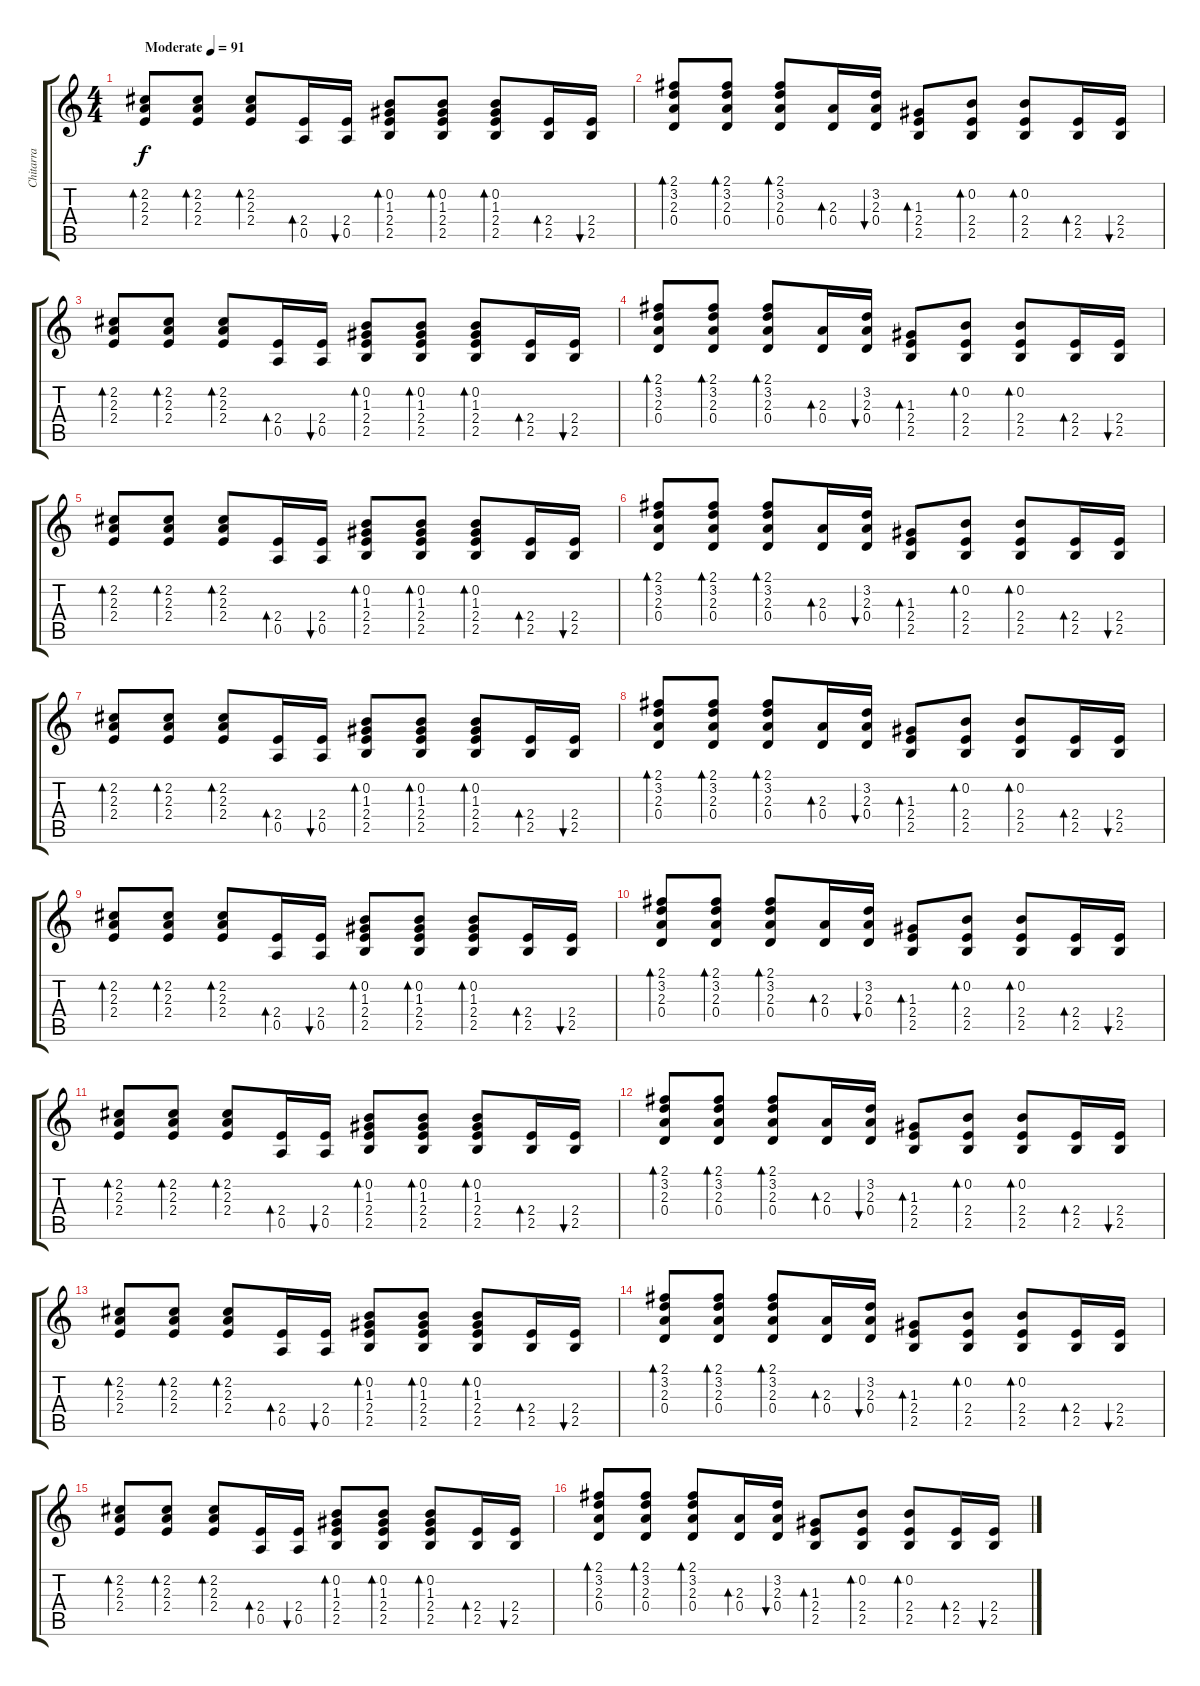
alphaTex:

\track ("Chitarra" "Chitarra") {instrument acousticguitarsteel}
\staff {score tabs}
\tuning (E4 B3 G3 D3 A2 E2) {hide}
\ts (4 4)
\tempo (91 "Moderate")
\clef g2
\ks c
(2.2 2.3 2.4).8{bd 60 dy f instrument acousticguitarsteel} (2.2 2.3 2.4).8{bd 60} (2.2 2.3 2.4).8{bd 60} (2.4 0.5).16{bd 60} (2.4 0.5).16{bu 60} (0.2 1.3 2.4 2.5).8{bd 60} (0.2 1.3 2.4 2.5).8{bd 60} (0.2 1.3 2.4 2.5).8{bd 60} (2.4 2.5).16{bd 60} (2.4 2.5).16{bu 60} |
(2.1 3.2 2.3 0.4).8{bd 60} (2.1 3.2 2.3 0.4).8{bd 60} (2.1 3.2 2.3 0.4).8{bd 60} (2.3 0.4).16{bd 60} (3.2 2.3 0.4).16{bu 60} (1.3 2.4 2.5).8{bd 60} (0.2 2.4 2.5).8{bd 60} (0.2 2.4 2.5).8{bd 60} (2.4 2.5).16{bd 60} (2.4 2.5).16{bu 60} |
(2.2 2.3 2.4).8{bd 60} (2.2 2.3 2.4).8{bd 60} (2.2 2.3 2.4).8{bd 60} (2.4 0.5).16{bd 60} (2.4 0.5).16{bu 60} (0.2 1.3 2.4 2.5).8{bd 60} (0.2 1.3 2.4 2.5).8{bd 60} (0.2 1.3 2.4 2.5).8{bd 60} (2.4 2.5).16{bd 60} (2.4 2.5).16{bu 60} |
(2.1 3.2 2.3 0.4).8{bd 60} (2.1 3.2 2.3 0.4).8{bd 60} (2.1 3.2 2.3 0.4).8{bd 60} (2.3 0.4).16{bd 60} (3.2 2.3 0.4).16{bu 60} (1.3 2.4 2.5).8{bd 60} (0.2 2.4 2.5).8{bd 60} (0.2 2.4 2.5).8{bd 60} (2.4 2.5).16{bd 60} (2.4 2.5).16{bu 60} |
(2.2 2.3 2.4).8{bd 60} (2.2 2.3 2.4).8{bd 60} (2.2 2.3 2.4).8{bd 60} (2.4 0.5).16{bd 60} (2.4 0.5).16{bu 60} (0.2 1.3 2.4 2.5).8{bd 60} (0.2 1.3 2.4 2.5).8{bd 60} (0.2 1.3 2.4 2.5).8{bd 60} (2.4 2.5).16{bd 60} (2.4 2.5).16{bu 60} |
(2.1 3.2 2.3 0.4).8{bd 60} (2.1 3.2 2.3 0.4).8{bd 60} (2.1 3.2 2.3 0.4).8{bd 60} (2.3 0.4).16{bd 60} (3.2 2.3 0.4).16{bu 60} (1.3 2.4 2.5).8{bd 60} (0.2 2.4 2.5).8{bd 60} (0.2 2.4 2.5).8{bd 60} (2.4 2.5).16{bd 60} (2.4 2.5).16{bu 60} |
(2.2 2.3 2.4).8{bd 60} (2.2 2.3 2.4).8{bd 60} (2.2 2.3 2.4).8{bd 60} (2.4 0.5).16{bd 60} (2.4 0.5).16{bu 60} (0.2 1.3 2.4 2.5).8{bd 60} (0.2 1.3 2.4 2.5).8{bd 60} (0.2 1.3 2.4 2.5).8{bd 60} (2.4 2.5).16{bd 60} (2.4 2.5).16{bu 60} |
(2.1 3.2 2.3 0.4).8{bd 60} (2.1 3.2 2.3 0.4).8{bd 60} (2.1 3.2 2.3 0.4).8{bd 60} (2.3 0.4).16{bd 60} (3.2 2.3 0.4).16{bu 60} (1.3 2.4 2.5).8{bd 60} (0.2 2.4 2.5).8{bd 60} (0.2 2.4 2.5).8{bd 60} (2.4 2.5).16{bd 60} (2.4 2.5).16{bu 60} |
(2.2 2.3 2.4).8{bd 60 volume 10} (2.2 2.3 2.4).8{bd 60} (2.2 2.3 2.4).8{bd 60} (2.4 0.5).16{bd 60} (2.4 0.5).16{bu 60} (0.2 1.3 2.4 2.5).8{bd 60} (0.2 1.3 2.4 2.5).8{bd 60} (0.2 1.3 2.4 2.5).8{bd 60} (2.4 2.5).16{bd 60} (2.4 2.5).16{bu 60} |
(2.1 3.2 2.3 0.4).8{bd 60} (2.1 3.2 2.3 0.4).8{bd 60} (2.1 3.2 2.3 0.4).8{bd 60} (2.3 0.4).16{bd 60} (3.2 2.3 0.4).16{bu 60} (1.3 2.4 2.5).8{bd 60} (0.2 2.4 2.5).8{bd 60} (0.2 2.4 2.5).8{bd 60} (2.4 2.5).16{bd 60} (2.4 2.5).16{bu 60} |
(2.2 2.3 2.4).8{bd 60 volume 8} (2.2 2.3 2.4).8{bd 60} (2.2 2.3 2.4).8{bd 60} (2.4 0.5).16{bd 60} (2.4 0.5).16{bu 60} (0.2 1.3 2.4 2.5).8{bd 60} (0.2 1.3 2.4 2.5).8{bd 60} (0.2 1.3 2.4 2.5).8{bd 60} (2.4 2.5).16{bd 60} (2.4 2.5).16{bu 60} |
(2.1 3.2 2.3 0.4).8{bd 60} (2.1 3.2 2.3 0.4).8{bd 60} (2.1 3.2 2.3 0.4).8{bd 60} (2.3 0.4).16{bd 60} (3.2 2.3 0.4).16{bu 60} (1.3 2.4 2.5).8{bd 60} (0.2 2.4 2.5).8{bd 60} (0.2 2.4 2.5).8{bd 60} (2.4 2.5).16{bd 60} (2.4 2.5).16{bu 60} |
(2.2 2.3 2.4).8{bd 60} (2.2 2.3 2.4).8{bd 60} (2.2 2.3 2.4).8{bd 60} (2.4 0.5).16{bd 60} (2.4 0.5).16{bu 60} (0.2 1.3 2.4 2.5).8{bd 60} (0.2 1.3 2.4 2.5).8{bd 60} (0.2 1.3 2.4 2.5).8{bd 60} (2.4 2.5).16{bd 60} (2.4 2.5).16{bu 60} |
(2.1 3.2 2.3 0.4).8{bd 60} (2.1 3.2 2.3 0.4).8{bd 60} (2.1 3.2 2.3 0.4).8{bd 60} (2.3 0.4).16{bd 60} (3.2 2.3 0.4).16{bu 60} (1.3 2.4 2.5).8{bd 60} (0.2 2.4 2.5).8{bd 60} (0.2 2.4 2.5).8{bd 60} (2.4 2.5).16{bd 60} (2.4 2.5).16{bu 60} |
(2.2 2.3 2.4).8{bd 60} (2.2 2.3 2.4).8{bd 60} (2.2 2.3 2.4).8{bd 60} (2.4 0.5).16{bd 60} (2.4 0.5).16{bu 60} (0.2 1.3 2.4 2.5).8{bd 60} (0.2 1.3 2.4 2.5).8{bd 60} (0.2 1.3 2.4 2.5).8{bd 60} (2.4 2.5).16{bd 60} (2.4 2.5).16{bu 60} |
(2.1 3.2 2.3 0.4).8{bd 60} (2.1 3.2 2.3 0.4).8{bd 60} (2.1 3.2 2.3 0.4).8{bd 60} (2.3 0.4).16{bd 60} (3.2 2.3 0.4).16{bu 60} (1.3 2.4 2.5).8{bd 60} (0.2 2.4 2.5).8{bd 60 volume 10} (0.2 2.4 2.5).8{bd 60} (2.4 2.5).16{bd 60 volume 13} (2.4 2.5).16{bu 60}
